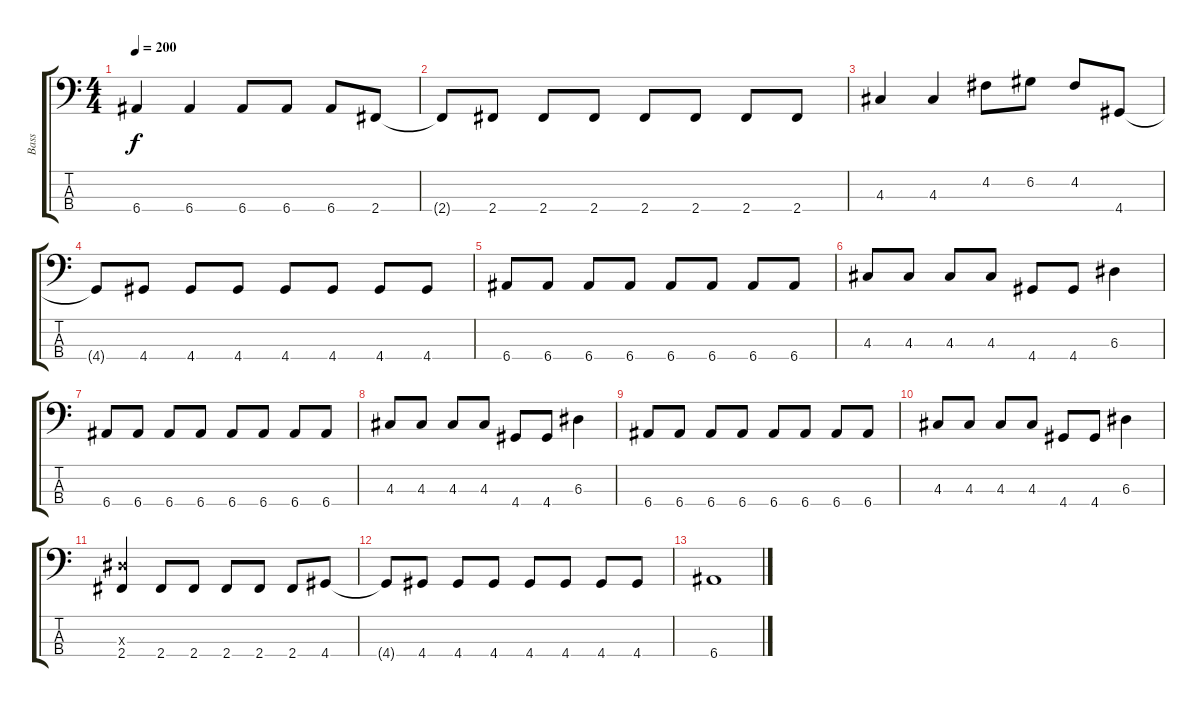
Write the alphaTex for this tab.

\track ("Bass" "Bass") {instrument electricbasspick}
\staff {score tabs}
\tuning (G2 D2 A1 E1) {hide}
\ts (4 4)
\tempo 200
\clef f4
\ks c
6.4.4{dy f} 6.4.4 6.4.8 6.4.8 6.4.8 2.4.8 |
2.4{t}.8 2.4.8 2.4.8 2.4.8 2.4.8 2.4.8 2.4.8 2.4.8 |
4.3.4 4.3.4 4.2.8 6.2.8 4.2.8 4.4.8 |
4.4{t}.8 4.4.8 4.4.8 4.4.8 4.4.8 4.4.8 4.4.8 4.4.8 |
6.4.8 6.4.8 6.4.8 6.4.8 6.4.8 6.4.8 6.4.8 6.4.8 |
4.3.8 4.3.8 4.3.8 4.3.8 4.4.8 4.4.8 6.3.4 |
6.4.8 6.4.8 6.4.8 6.4.8 6.4.8 6.4.8 6.4.8 6.4.8 |
4.3.8 4.3.8 4.3.8 4.3.8 4.4.8 4.4.8 6.3.4 |
6.4.8 6.4.8 6.4.8 6.4.8 6.4.8 6.4.8 6.4.8 6.4.8 |
4.3.8 4.3.8 4.3.8 4.3.8 4.4.8 4.4.8 6.3.4 |
(6.3{x} 2.4).4 2.4.8 2.4.8 2.4.8 2.4.8 2.4.8 4.4.8 |
4.4{t}.8 4.4.8 4.4.8 4.4.8 4.4.8 4.4.8 4.4.8 4.4.8 |
6.4.1
